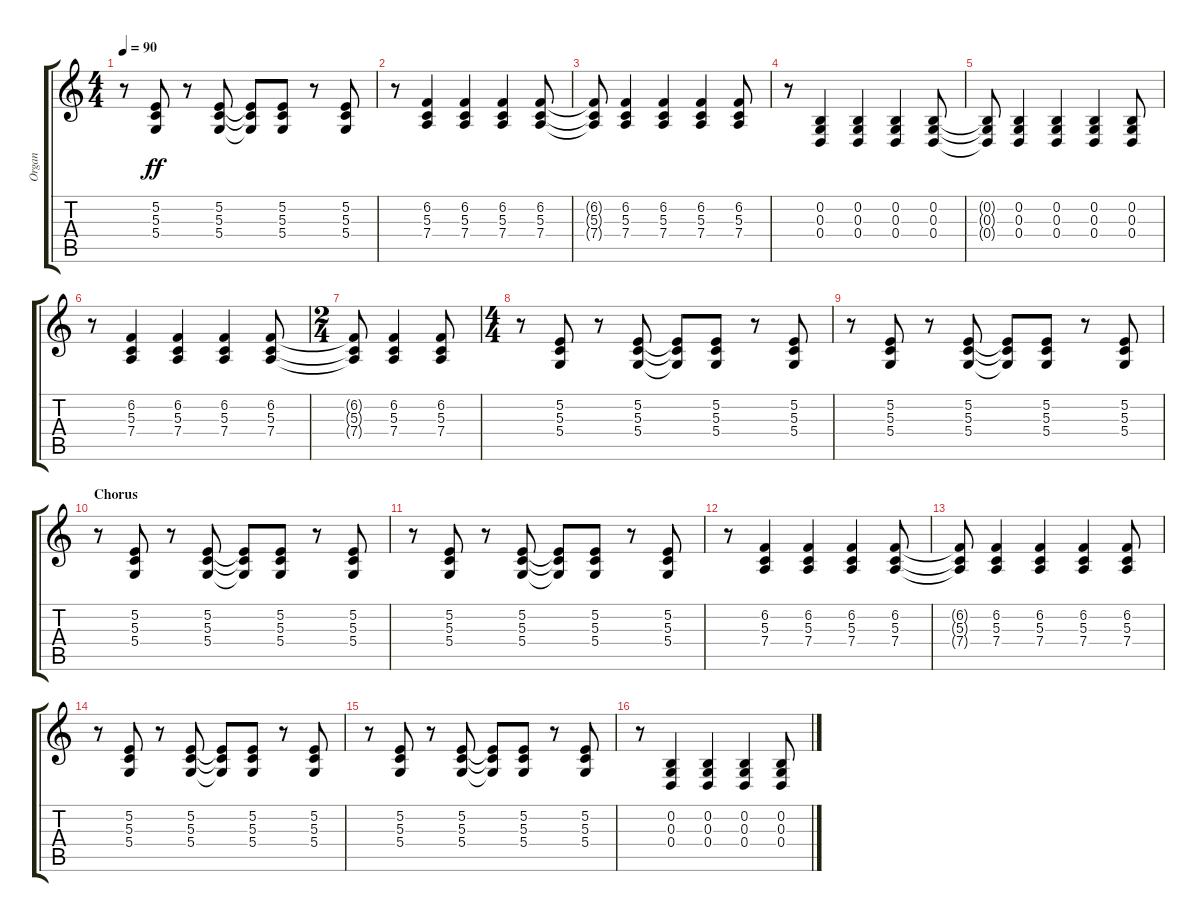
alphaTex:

\track ("Organ" "Organ") {instrument tangoaccordion}
\staff {score tabs}
\tuning (E4 B3 G3 D3 A2 E2) {hide}
\ts (4 4)
\tempo 90
\clef g2
\ks c
r.8{dy ff} (5.2 5.3 5.4).8 r.8 (5.2 5.3 5.4).8 (5.2{t} 5.3{t} 5.4{t}).8 (5.2 5.3 5.4).8 r.8 (5.2 5.3 5.4).8 |
r.8 (6.2 5.3 7.4).4 (6.2 5.3 7.4).4 (6.2 5.3 7.4).4 (6.2 5.3 7.4).8 |
(6.2{t} 5.3{t} 7.4{t}).8 (6.2 5.3 7.4).4 (6.2 5.3 7.4).4 (6.2 5.3 7.4).4 (6.2 5.3 7.4).8 |
r.8 (0.2 0.3 0.4).4 (0.2 0.3 0.4).4 (0.2 0.3 0.4).4 (0.2 0.3 0.4).8 |
(0.2{t} 0.3{t} 0.4{t}).8 (0.2 0.3 0.4).4 (0.2 0.3 0.4).4 (0.2 0.3 0.4).4 (0.2 0.3 0.4).8 |
r.8 (6.2 5.3 7.4).4 (6.2 5.3 7.4).4 (6.2 5.3 7.4).4 (6.2 5.3 7.4).8 |
\ts (2 4)
(6.2{t} 5.3{t} 7.4{t}).8 (6.2 5.3 7.4).4 (6.2 5.3 7.4).8 |
\ts (4 4)
r.8 (5.2 5.3 5.4).8 r.8 (5.2 5.3 5.4).8 (5.2{t} 5.3{t} 5.4{t}).8 (5.2 5.3 5.4).8 r.8 (5.2 5.3 5.4).8 |
r.8 (5.2 5.3 5.4).8 r.8 (5.2 5.3 5.4).8 (5.2{t} 5.3{t} 5.4{t}).8 (5.2 5.3 5.4).8 r.8 (5.2 5.3 5.4).8 |
\section ("" "Chorus")
r.8 (5.2 5.3 5.4).8 r.8 (5.2 5.3 5.4).8 (5.2{t} 5.3{t} 5.4{t}).8 (5.2 5.3 5.4).8 r.8 (5.2 5.3 5.4).8 |
r.8 (5.2 5.3 5.4).8 r.8 (5.2 5.3 5.4).8 (5.2{t} 5.3{t} 5.4{t}).8 (5.2 5.3 5.4).8 r.8 (5.2 5.3 5.4).8 |
r.8 (6.2 5.3 7.4).4 (6.2 5.3 7.4).4 (6.2 5.3 7.4).4 (6.2 5.3 7.4).8 |
(6.2{t} 5.3{t} 7.4{t}).8 (6.2 5.3 7.4).4 (6.2 5.3 7.4).4 (6.2 5.3 7.4).4 (6.2 5.3 7.4).8 |
r.8 (5.2 5.3 5.4).8 r.8 (5.2 5.3 5.4).8 (5.2{t} 5.3{t} 5.4{t}).8 (5.2 5.3 5.4).8 r.8 (5.2 5.3 5.4).8 |
r.8 (5.2 5.3 5.4).8 r.8 (5.2 5.3 5.4).8 (5.2{t} 5.3{t} 5.4{t}).8 (5.2 5.3 5.4).8 r.8 (5.2 5.3 5.4).8 |
r.8 (0.2 0.3 0.4).4 (0.2 0.3 0.4).4 (0.2 0.3 0.4).4 (0.2 0.3 0.4).8
